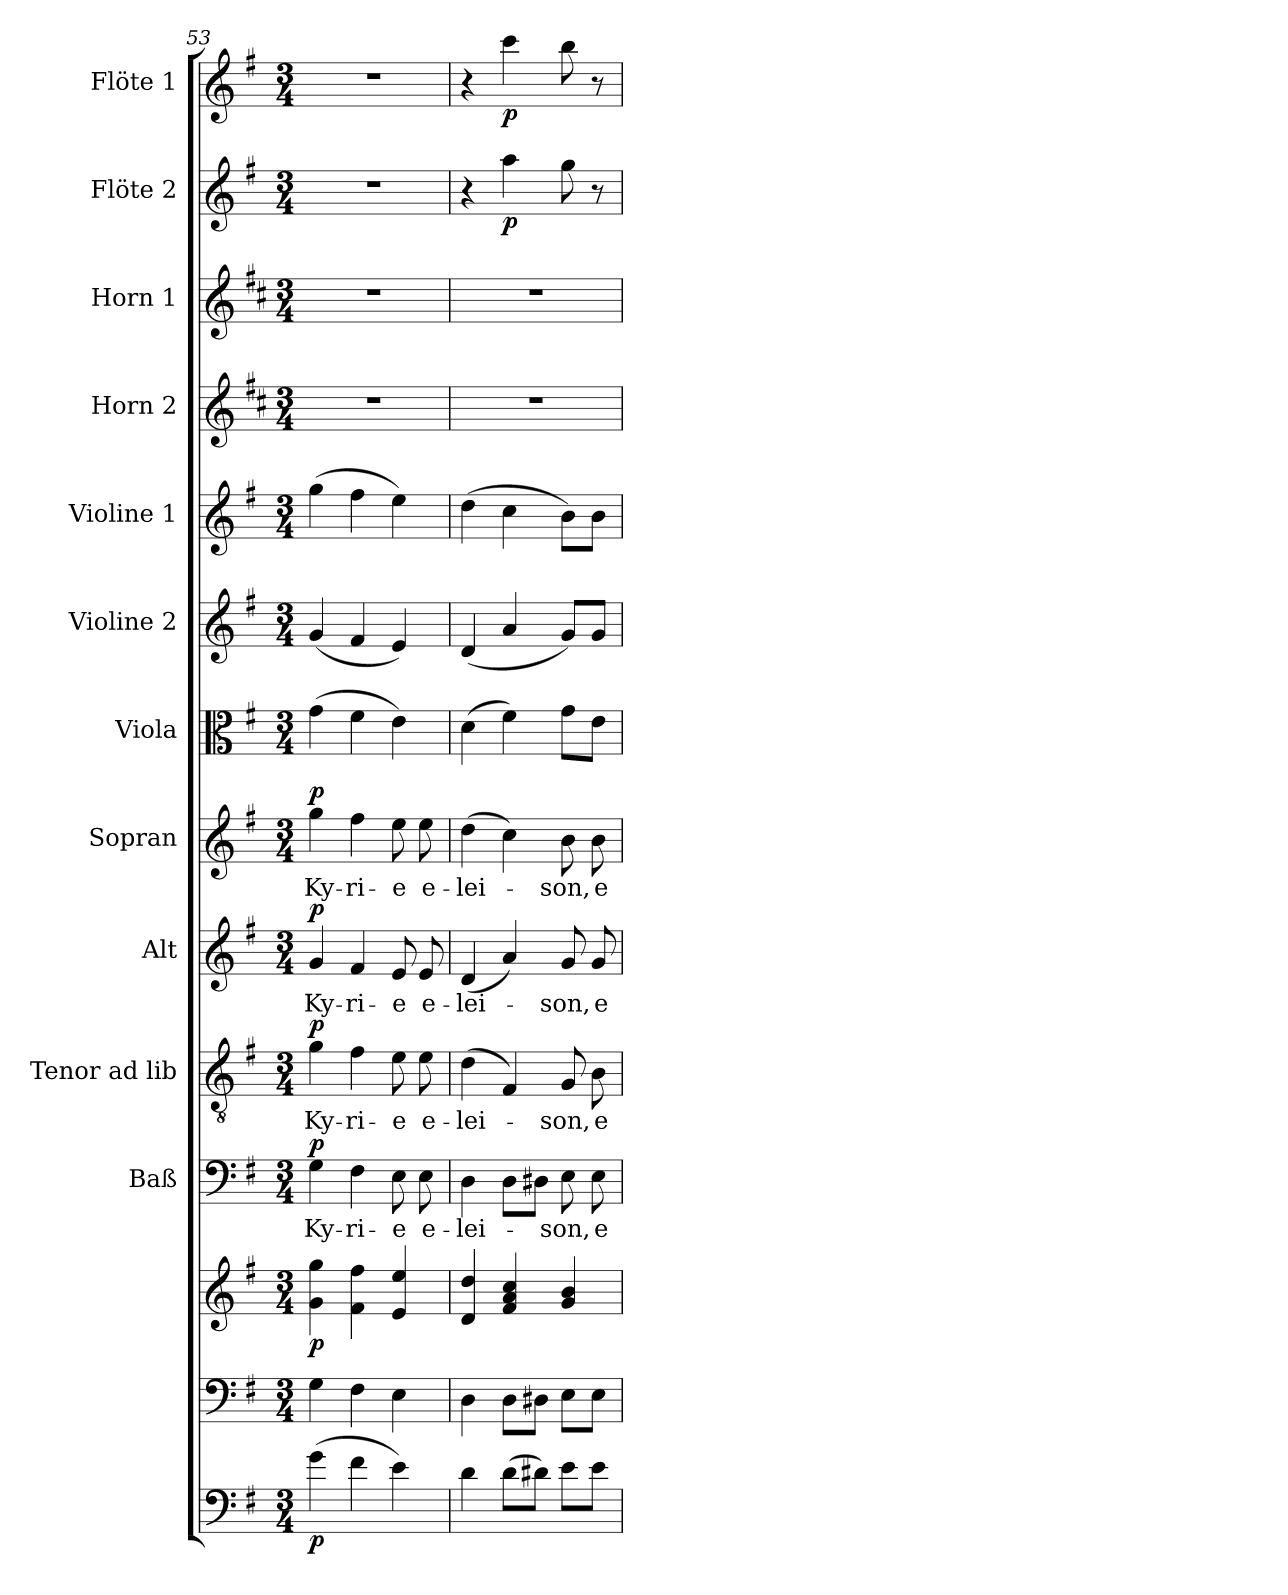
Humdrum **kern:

**kern	**dynam	**kern	**kern	**dynam	**kern	**text	**dynam	**kern	**text	**dynam	**kern	**text	**dynam	**kern	**text	**dynam	**kern	**kern	**kern	**kern	**kern	**kern	**dynam	**kern	**dynam
*part13	*part13	*part12	*part12	*part12	*part11	*part11	*part11	*part10	*part10	*part10	*part9	*part9	*part9	*part8	*part8	*part8	*part7	*part6	*part5	*part4	*part3	*part2	*part2	*part1	*part1
*staff14	*staff14	*staff13	*staff12	*staff12/13	*staff11	*staff11	*staff11	*staff10	*staff10	*staff10	*staff9	*staff9	*staff9	*staff8	*staff8	*staff8	*staff7	*staff6	*staff5	*staff4	*staff3	*staff2	*staff2	*staff1	*staff1
*	*	*	*	*	*I"Baß	*	*	*I"Tenor ad lib	*	*	*I"Alt	*	*	*I"Sopran	*	*	*I"Viola	*I"Violine 2	*I"Violine 1	*I"Horn 2	*I"Horn 1	*I"Flöte 2	*	*I"Flöte 1	*
*	*	*	*	*	*I'Baß	*	*	*I'Ten	*	*	*I'Alt	*	*	*I'Sop	*	*	*I'Vla.	*I'Vln. 2	*I'Vln. 1	*I'Hrn. 2	*I'Hrn. 1	*I'Fl. 2	*	*I'Fl. 1	*
*clefF4	*	*clefF4	*clefG2	*	*clefF4	*	*	*clefGv2	*	*	*clefG2	*	*	*clefG2	*	*	*clefC3	*clefG2	*clefG2	*clefG2	*clefG2	*clefG2	*	*clefG2	*
*ITrd7c12	*	*	*	*	*	*	*	*	*	*	*	*	*	*	*	*	*	*	*	*ITrd4c7	*ITrd4c7	*	*	*	*
*k[f#]	*	*k[f#]	*k[f#]	*	*k[f#]	*	*	*k[f#]	*	*	*k[f#]	*	*	*k[f#]	*	*	*k[f#]	*k[f#]	*k[f#]	*k[f#]	*k[f#]	*k[f#]	*	*k[f#]	*
*G:	*	*G:	*G:	*	*G:	*	*	*G:	*	*	*G:	*	*	*G:	*	*	*G:	*G:	*G:	*G:	*G:	*G:	*	*G:	*
*M3/4	*	*M3/4	*M3/4	*	*M3/4	*	*	*M3/4	*	*	*M3/4	*	*	*M3/4	*	*	*M3/4	*M3/4	*M3/4	*M3/4	*M3/4	*M3/4	*	*M3/4	*
=53	=53	=53	=53	=53	=53	=53	=53	=53	=53	=53	=53	=53	=53	=53	=53	=53	=53	=53	=53	=53	=53	=53	=53	=53	=53
!	!LO:DY:b	!	!	!LO:DY:b	!	!LO:LY:b	!LO:DY:a	!	!LO:LY:b	!LO:DY:a	!	!LO:LY:b	!LO:DY:a	!	!LO:LY:b	!LO:DY:a	!	!	!	!	!	!	!	!	!
(>4G\	p	4G\	4g\ 4gg\	p	4G\	Ky-	p	4g\	Ky-	p	4g/	Ky-	p	4gg\	Ky-	p	(>4g\	(<4g/	(>4gg\	2.r	2.r	2.r	.	2.r	.
!	!	!	!	!	!	!LO:LY:b	!	!	!LO:LY:b	!	!	!LO:LY:b	!	!	!LO:LY:b	!	!	!	!	!	!	!	!	!	!
4F#\	.	4F#\	4f#\ 4ff#\	.	4F#\	-ri-	.	4f#\	-ri-	.	4f#/	-ri-	.	4ff#\	-ri-	.	4f#\	4f#/	4ff#\	.	.	.	.	.	.
!	!	!	!	!	!	!LO:LY:b	!	!	!LO:LY:b	!	!	!LO:LY:b	!	!	!LO:LY:b	!	!	!	!	!	!	!	!	!	!
4E\)	.	4E\	4e/ 4ee/	.	8E\	-e	.	8e\	-e	.	8e/	-e	.	8ee\	-e	.	4e\)	4e/)	4ee\)	.	.	.	.	.	.
!	!	!	!	!	!	!LO:LY:b	!	!	!LO:LY:b	!	!	!LO:LY:b	!	!	!LO:LY:b	!	!	!	!	!	!	!	!	!	!
.	.	.	.	.	8E\	e-	.	8e\	e-	.	8e/	e-	.	8ee\	e-	.	.	.	.	.	.	.	.	.	.
=54	=54	=54	=54	=54	=54	=54	=54	=54	=54	=54	=54	=54	=54	=54	=54	=54	=54	=54	=54	=54	=54	=54	=54	=54	=54
!	!	!	!	!	!	!LO:LY:b	!	!	!LO:LY:b	!	!	!LO:LY:b	!	!	!LO:LY:b	!	!	!	!	!	!	!	!	!	!
4D\	.	4D\	4d/ 4dd/	.	4D\	-lei-	.	(>4d\	-lei-	.	(<4d/	-lei-	.	(>4dd\	-lei-	.	(>4d\	(<4d/	(>4dd\	2.r	2.r	4r	.	4r	.
!	!	!	!	!	!	!	!	!	!	!	!	!	!	!	!	!	!	!	!	!	!	!	!LO:DY:b	!	!LO:DY:b
(>8D\L	.	8D\L	4f#/ 4a/ 4cc/	.	8D\L	.	.	4F#/)	.	.	4a/)	.	.	4cc\)	.	.	4f#\)	4a/	4cc\	.	.	4aa\	p	4ccc\	p
8D#X\J)	.	8D#X\J	.	.	8D#X\J	.	.	.	.	.	.	.	.	.	.	.	.	.	.	.	.	.	.	.	.
!	!	!	!	!	!	!LO:LY:b	!	!	!LO:LY:b	!	!	!LO:LY:b	!	!	!LO:LY:b	!	!	!	!	!	!	!	!	!	!
8E\L	.	8E\L	4g/ 4b/	.	8E\	-son,	.	8G/	-son,	.	8g/	-son,	.	8b\	-son,	.	8g\L	8g/L)	8b\L)	.	.	8gg\	.	8bb\	.
!	!	!	!	!	!	!LO:LY:b	!	!	!LO:LY:b	!	!	!LO:LY:b	!	!	!LO:LY:b	!	!	!	!	!	!	!	!	!	!
8E\J	.	8E\J	.	.	8E\	e-	.	8B\	e-	.	8g/	e-	.	8b\	e-	.	8e\J	8g/J	8b\J	.	.	8r	.	8r	.
=	=	=	=	=	=	=	=	=	=	=	=	=	=	=	=	=	=	=	=	=	=	=	=	=	=
*-	*-	*-	*-	*-	*-	*-	*-	*-	*-	*-	*-	*-	*-	*-	*-	*-	*-	*-	*-	*-	*-	*-	*-	*-	*-
